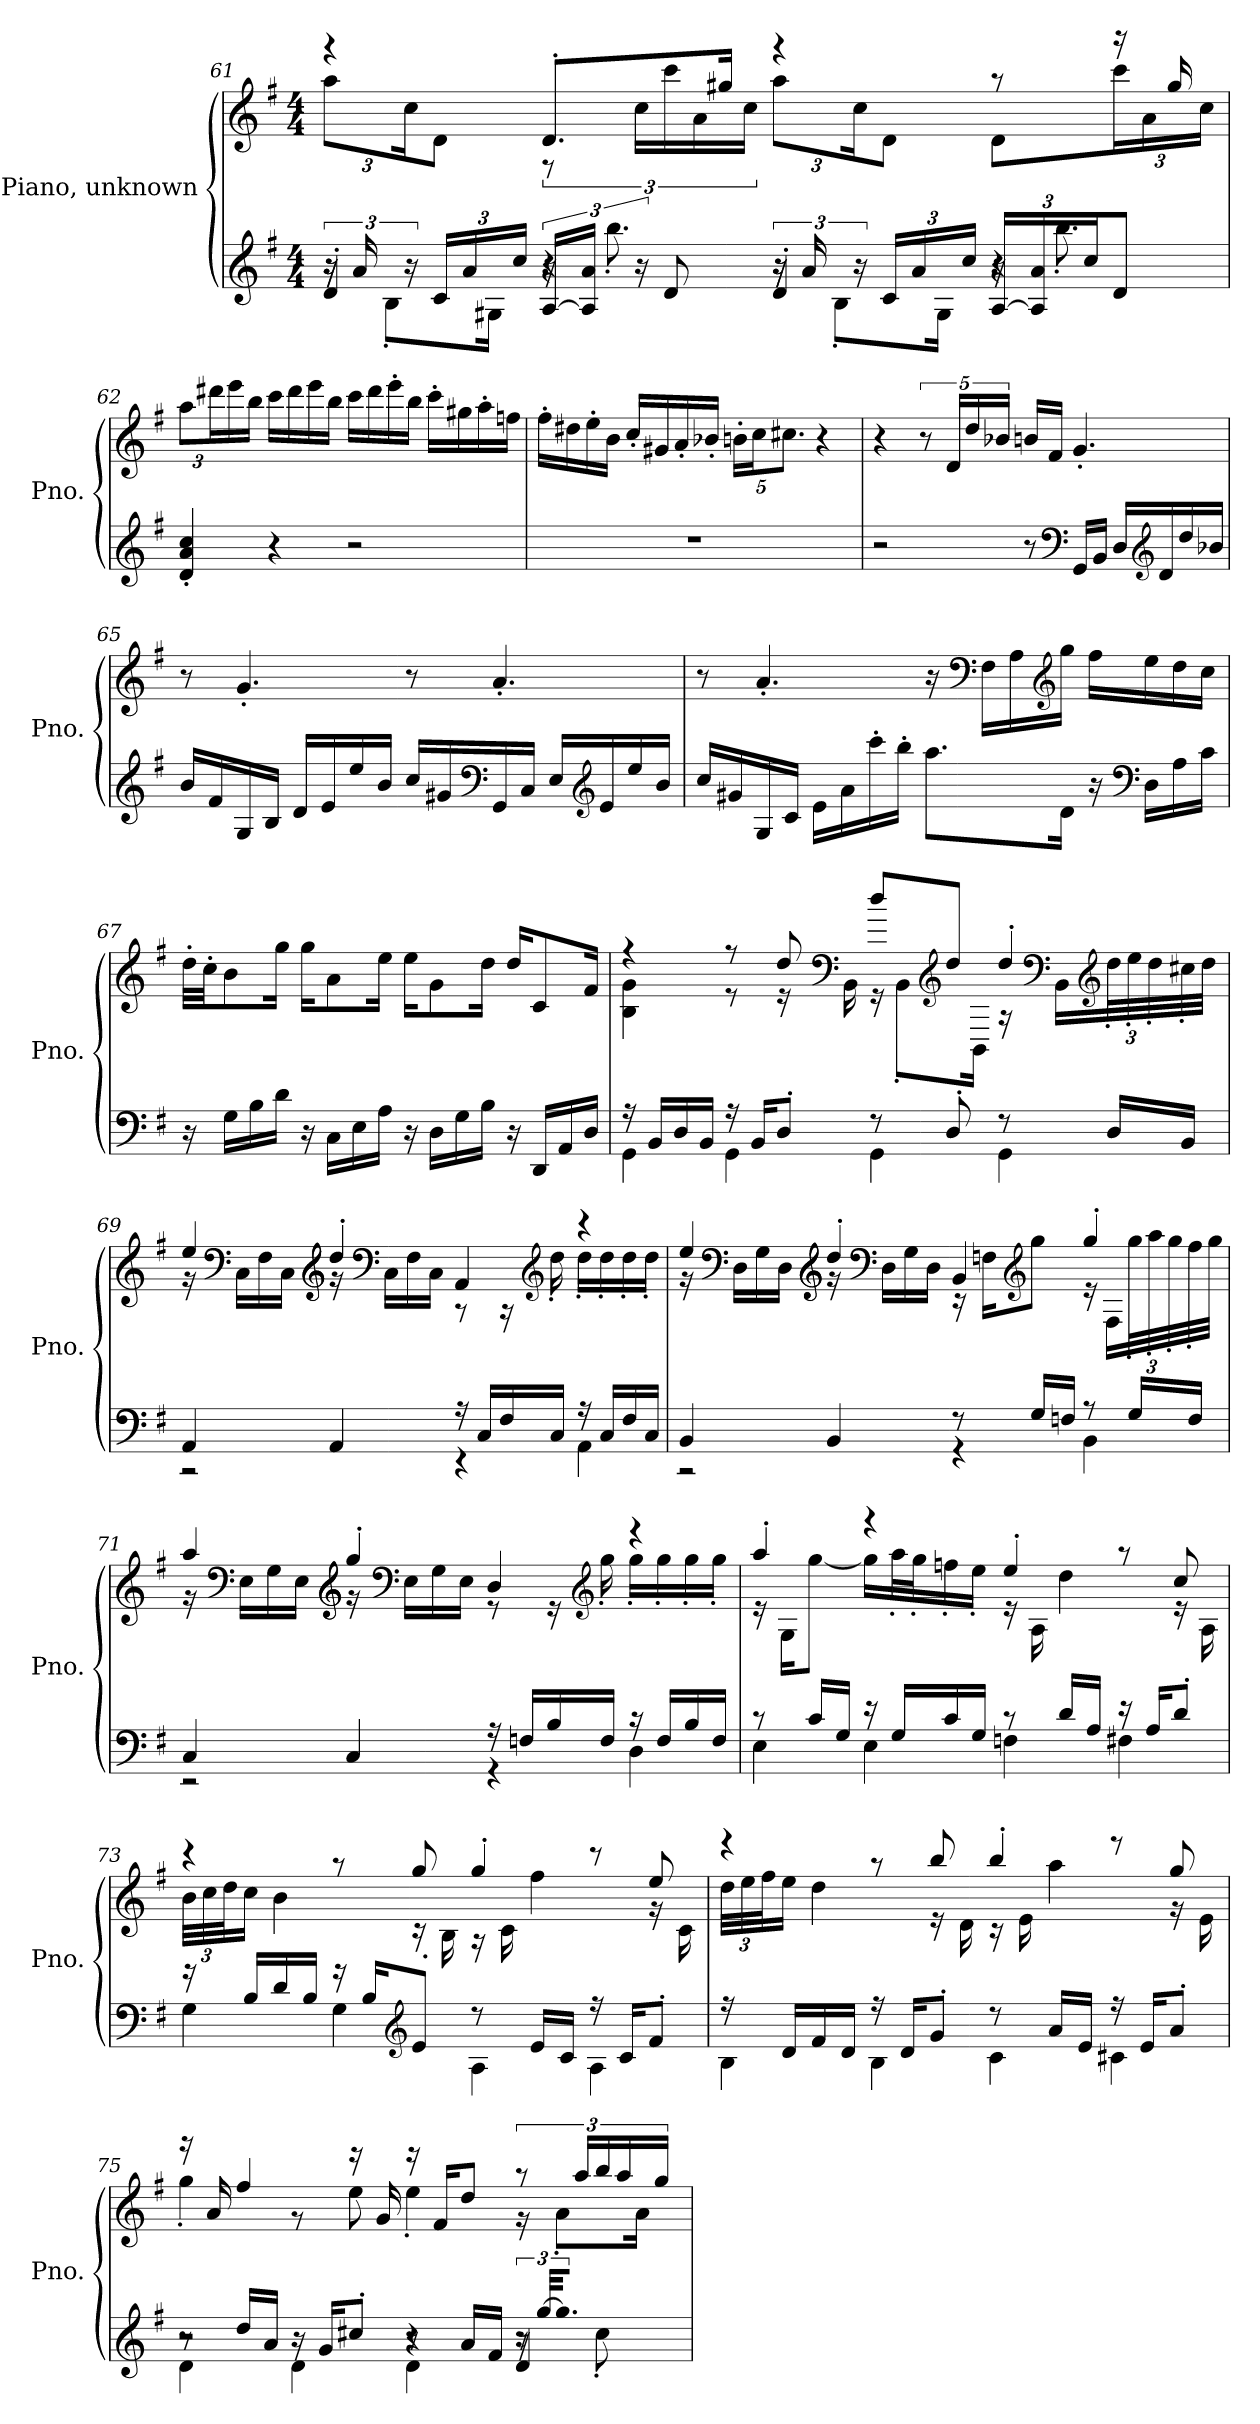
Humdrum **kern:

**kern	**kern
*part1	*part1
*staff2	*staff1
*I"Piano, unknown	*
*I'Pno.	*
!!LO:LB:g=z
*clefG2	*clefG2
*k[f#]	*k[f#]
*M4/4	*M4/4
=61	=61
*^	*^
*	*^	*	*
*	*	*	*	*Xbrackettup
24r	16r	4d'/	4r	12aa\L
24a/	.	.	.	.
.	8B'\L	.	.	.
24r	.	.	.	24cc\K
*Xbrackettup	*	*	*	*
24c/LL	.	.	.	8d\J
24a/	.	.	.	.
.	16G#X\Jk	.	.	.
24cc/JJ	.	.	.	.
*brackettup	*	*	*	*brackettup
[24A/LL	16r	4r	8.d'/L	12r
24A/] 24a/JJ	.	.	.	.
.	8.bb'\	.	.	.
24r	.	.	.	24cc\LL
*	*	*	*	*Xbrackettup
8d/	.	.	.	24ccc\
.	.	.	.	24a\
.	.	.	16gg#X/Jk	.
.	.	.	.	24cc\JJ
24r	16r	4d'/	4r	12aa\L
24a/	.	.	.	.
.	8B'\L	.	.	.
24r	.	.	.	24cc\K
*Xbrackettup	*	*	*	*
24c/LL	.	.	.	8d\J
24a/	.	.	.	.
.	16G#\Jk	.	.	.
24cc/JJ	.	.	.	.
[24A/LL	16r	4r	8r	8d\L
24A/] 24a/	.	.	.	.
.	8.bb'\	.	.	.
24cc/J	.	.	.	.
8d/J	.	.	16r	24ccc\L
.	.	.	.	24a\
.	.	.	16gg#/	.
.	.	.	.	24cc\JJ
*v	*v	*v	*	*
*	*v	*v
!!LO:LB:g=z
=62	=62
4d/' 4a/' 4cc/'	12aa\L
.	24ddd#X\L
.	16eee\
.	16bb\JJ
4r	16ccc\LL
.	16ddd#\
.	16eee\
.	16bb\JJ
2r	16ccc\LL
.	16ddd#\
.	16eee'\
.	16bb\JJ
.	16ccc'\LL
.	16gg#X\
.	16aa'\
.	16ffn\JJ
=63	=63
1r	16ff#'\LL
.	16dd#X\
.	16ee'\
.	16b\JJ
.	16cc'/LL
.	16g#X/
.	16a'/
.	16b-X'/JJ
.	20bn'\LL
.	20cc\J
.	10.cc#X\J
.	4r
!!LO:PB:g=z
=64	=64
2r	4r
*	*brackettup
.	10r
.	20d/LL
.	20dd/
.	20b-X/JJ
8r	16bn/LL
.	16f#/JJ
*clefF4	*
16GG/LL	4.g'/
16BB/JJ	.
16D/LL	.
*clefG2	*
16d/	.
16dd/	.
16b-X/JJ	.
=65	=65
16b/LL	8r
16f#/	.
16G/	4.g'/
16B/JJ	.
16d/LL	.
16e/	.
16ee/	.
16b/JJ	.
16cc/LL	8r
16g#X/	.
*clefF4	*
16GG/	4.a'/
16C/JJ	.
16E/LL	.
*clefG2	*
16e/	.
16ee/	.
16b/JJ	.
!!LO:LB:g=z
=66	=66
16cc/LL	8r
16g#X/	.
16G/	4.a'/
16c/JJ	.
16e\LL	.
16a\	.
16ccc'\	.
16bb'\JJ	.
8.aa\L	16r
*	*clefF4
.	16F#\LL
.	16A\
*	*clefG2
16d\Jk	16gg\JJ
16r	16ff#\LL
*clefF4	*
16D\LL	16ee\
16A\	16dd\
16c\JJ	16cc\JJ
=67	=67
16r	32dd'\LLL
.	32cc'\JJ
16G\LL	8b\
16B\	.
16d\JJ	16gg\Jk
16r	16gg\KL
16C\LL	8a\
16E\	.
16A\JJ	16ee\Jk
16r	16ee\KL
16D\LL	8g\
16G\	.
16B\JJ	16dd\Jk
16r	16dd/KL
16DD/LL	8c/
16AA/	.
16D/JJ	16f#/Jk
!!LO:LB:g=z
=68	=68
*^	*^
16r	4GG\	4r	4B\ 4g\
16BB/LL	.	.	.
16D/	.	.	.
16BB/JJ	.	.	.
16r	4GG\	8r	8r
16BB/KL	.	.	.
8D'/J	.	8dd/	16r
*	*	*clefF4	*
.	.	.	16BB\
8r	4GG\	8dd/L	16r
.	.	.	8BB'\L
*	*	*clefG2	*
8D'/	.	8dd/J	.
.	.	.	16BB\Jk
8r	4GG\	4dd'/	16r
*	*	*clefF4	*
.	.	.	16BB\LL
*	*	*clefG2	*
*	*	*	*Xbrackettup
16D/LL	.	.	48dd'\L
.	.	.	48ee'\
.	.	.	48dd'\
16BB/JJ	.	.	32cc#X'\
.	.	.	32dd\JJJ
!!LO:LB:g=z	!!
=69	=69	=69	=69
4AA/	2r	4ee/	16r
*	*	*clefF4	*
.	.	.	16C\LL
.	.	.	16F#\
.	.	.	16C\JJ
*	*	*clefG2	*
4AA/	.	4dd'/	16r
*	*	*clefF4	*
.	.	.	16C\LL
.	.	.	16F#\
.	.	.	16C\JJ
16r	4r	4AA/	8r
16C/LL	.	.	.
16F#/	.	.	16r
*	*	*clefG2	*
16C/JJ	.	.	16dd'\
16r	4AA\	4r	16dd'\LL
16C/LL	.	.	16dd'\
16F#/	.	.	16dd'\
16C/JJ	.	.	16dd'\JJ
!!LO:LB:g=z	!!
=70	=70	=70	=70
4BB/	2r	4ee/	16r
*	*	*clefF4	*
.	.	.	16D\LL
.	.	.	16G\
.	.	.	16D\JJ
*	*	*clefG2	*
4BB/	.	4dd'/	16r
*	*	*clefF4	*
.	.	.	16D\LL
.	.	.	16G\
.	.	.	16D\JJ
8r	4r	4BB/	16r
.	.	.	16Fn\KL
*	*	*clefG2	*
16G/LL	.	.	8gg\J
16Fn/JJ	.	.	.
8r	4BB\	4gg'/	16r
.	.	.	16F\LL
16G/LL	.	.	48gg'\L
.	.	.	48aa'\
.	.	.	48gg'\
16F/JJ	.	.	32ff#'\
.	.	.	32gg\JJJ
!!LO:LB:g=z	!!
=71	=71	=71	=71
4C/	2r	4aa/	16r
*	*	*clefF4	*
.	.	.	16E\LL
.	.	.	16G\
.	.	.	16E\JJ
*	*	*clefG2	*
4C/	.	4gg'/	16r
*	*	*clefF4	*
.	.	.	16E\LL
.	.	.	16G\
.	.	.	16E\JJ
16r	4r	4D/	8r
16Fn/LL	.	.	.
16B/	.	.	16r
*	*	*clefG2	*
16F/JJ	.	.	16gg'\
16r	4D\	4r	16gg'\LL
16F/LL	.	.	16gg'\
16B/	.	.	16gg'\
16F/JJ	.	.	16gg'\JJ
=72	=72	=72	=72
8r	4E\	4aa'/	16r
.	.	.	16G\KL
16c/LL	.	.	[8gg\J
16G/JJ	.	.	.
16r	4E\	4r	16gg\LL]
16G/LL	.	.	32aa'\L
.	.	.	32gg'\J
16c/	.	.	16ffn'\
16G/JJ	.	.	16ee'\JJ
8r	4Fn\	4ee'/	16r
.	.	.	16A\
16d/LL	.	.	4dd\
16A/JJ	.	.	.
16r	4F#X\	8r	.
16A/KL	.	.	.
8d'/J	.	8cc/	16r
.	.	.	16A\
!!LO:PB:g=z	!!
=73	=73	=73	=73
16r	4G\	4r	48b\LLL
.	.	.	48cc\
.	.	.	48dd\J
16B/LL	.	.	16cc\JJ
16d/	.	.	4b\
16B/JJ	.	.	.
16r	4G\	8r	.
16B/KL	.	.	.
*clefG2	*	*	*
8e'/J	.	8gg/	16r
.	.	.	16B\
8r	4A\	4gg'/	16r
.	.	.	16c\
16e/LL	.	.	4ff#\
16c/JJ	.	.	.
16r	4A\	8r	.
16c/KL	.	.	.
8f#'/J	.	8ee/	16r
.	.	.	16c\
=74	=74	=74	=74
16r	4B\	4r	48dd\LLL
.	.	.	48ee\
.	.	.	48ff#\J
16d/LL	.	.	16ee\JJ
16f#/	.	.	4dd\
16d/JJ	.	.	.
16r	4B\	8r	.
16d/KL	.	.	.
8g'/J	.	8bb/	16r
.	.	.	16d\
8r	4c\	4bb'/	16r
.	.	.	16e\
16a/LL	.	.	4aa\
16e/JJ	.	.	.
16r	4c#X\	8r	.
16e/KL	.	.	.
8a'/J	.	8gg/	16r
.	.	.	16e\
!!LO:LB:g=z	!!
=75	=75	=75	=75
*	*^	*	*
8r	4d\	2r	16r	4gg'\
.	.	.	16a/	.
16dd/LL	.	.	4ff#/	.
16a/JJ	.	.	.	.
16r	4d\	.	.	8r
16g/KL	.	.	.	.
8cc#X'/J	.	.	16r	8ee\
.	.	.	16g/	.
8r	4d\	4r	16r	4ee'\
.	.	.	16f#/KL	.
16a/LL	.	.	8dd/J	.
16f#/JJ	.	.	.	.
*brackettup	*	*	*brackettup	*
24r	8r	4d/	12r	16r
[48gg/KKL	.	.	.	.
8.gg/J]	.	.	.	8a'\L
.	.	.	24aa/LL	.
*	*	*	*Xbrackettup	*
.	8cc#'\	.	24bb/	.
.	.	.	24aa/	.
.	.	.	.	16a\Jk
.	.	.	24gg/JJ	.
*v	*v	*v	*	*
*	*v	*v
=	=
*-	*-
